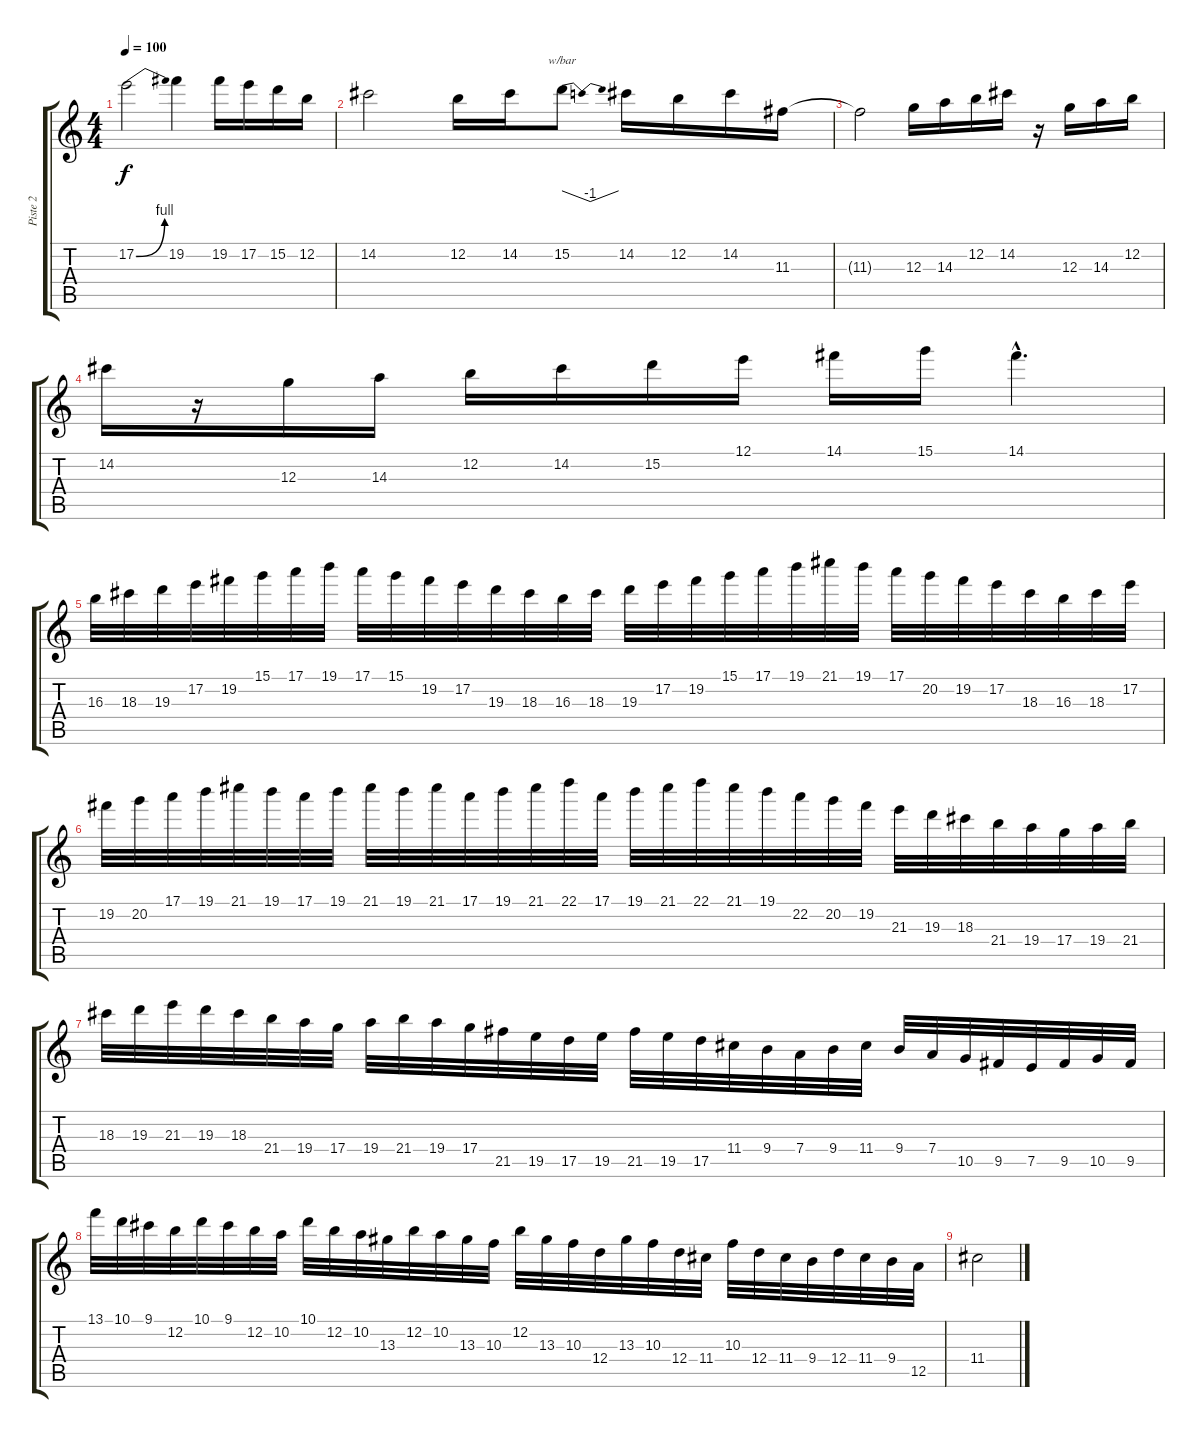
\track ("Piste 2" "Piste 2") {instrument distortionguitar}
\staff {score tabs}
\tuning (E4 B3 G3 D3 A2 E2) {hide}
\ts (4 4)
\tempo 100
\clef g2
\ks c
17.2{be (bend 0 0 60 4)}.2{dy f} 19.2.4 19.2.16 17.2.16 15.2.16 12.2.16 |
14.2.2 12.2.16 14.2.16 15.2.8{tbe (dip default 0 0 30 -4 60 0)} 14.2.16 12.2.16 14.2.16 11.3.16 |
11.3{t}.2 12.3.16 14.3.16 12.2.16 14.2.16 r.16 12.3.16 14.3.16 12.2.16 |
14.2.16 r.16 12.3.16 14.3.16 12.2.16 14.2.16 15.2.16 12.1.16 14.1.16 15.1.16 14.1{hac}.4{d} |
16.3.32 18.3.32 19.3.32 17.2.32 19.2.32 15.1.32 17.1.32 19.1.32 17.1.32 15.1.32 19.2.32 17.2.32 19.3.32 18.3.32 16.3.32 18.3.32 19.3.32 17.2.32 19.2.32 15.1.32 17.1.32 19.1.32 21.1.32 19.1.32 17.1.32 20.2.32 19.2.32 17.2.32 18.3.32 16.3.32 18.3.32 17.2.32 |
19.2.32 20.2.32 17.1.32 19.1.32 21.1.32 19.1.32 17.1.32 19.1.32 21.1.32 19.1.32 21.1.32 17.1.32 19.1.32 21.1.32 22.1.32 17.1.32 19.1.32 21.1.32 22.1.32 21.1.32 19.1.32 22.2.32 20.2.32 19.2.32 21.3.32 19.3.32 18.3.32 21.4.32 19.4.32 17.4.32 19.4.32 21.4.32 |
18.3.32 19.3.32 21.3.32 19.3.32 18.3.32 21.4.32 19.4.32 17.4.32 19.4.32 21.4.32 19.4.32 17.4.32 21.5.32 19.5.32 17.5.32 19.5.32 21.5.32 19.5.32 17.5.32 11.4.32 9.4.32 7.4.32 9.4.32 11.4.32 9.4.32 7.4.32 10.5.32 9.5.32 7.5.32 9.5.32 10.5.32 9.5.32 |
13.1.32 10.1.32 9.1.32 12.2.32 10.1.32 9.1.32 12.2.32 10.2.32 10.1.32 12.2.32 10.2.32 13.3.32 12.2.32 10.2.32 13.3.32 10.3.32 12.2.32 13.3.32 10.3.32 12.4.32 13.3.32 10.3.32 12.4.32 11.4.32 10.3.32 12.4.32 11.4.32 9.4.32 12.4.32 11.4.32 9.4.32 12.5.32 |
11.4.2
